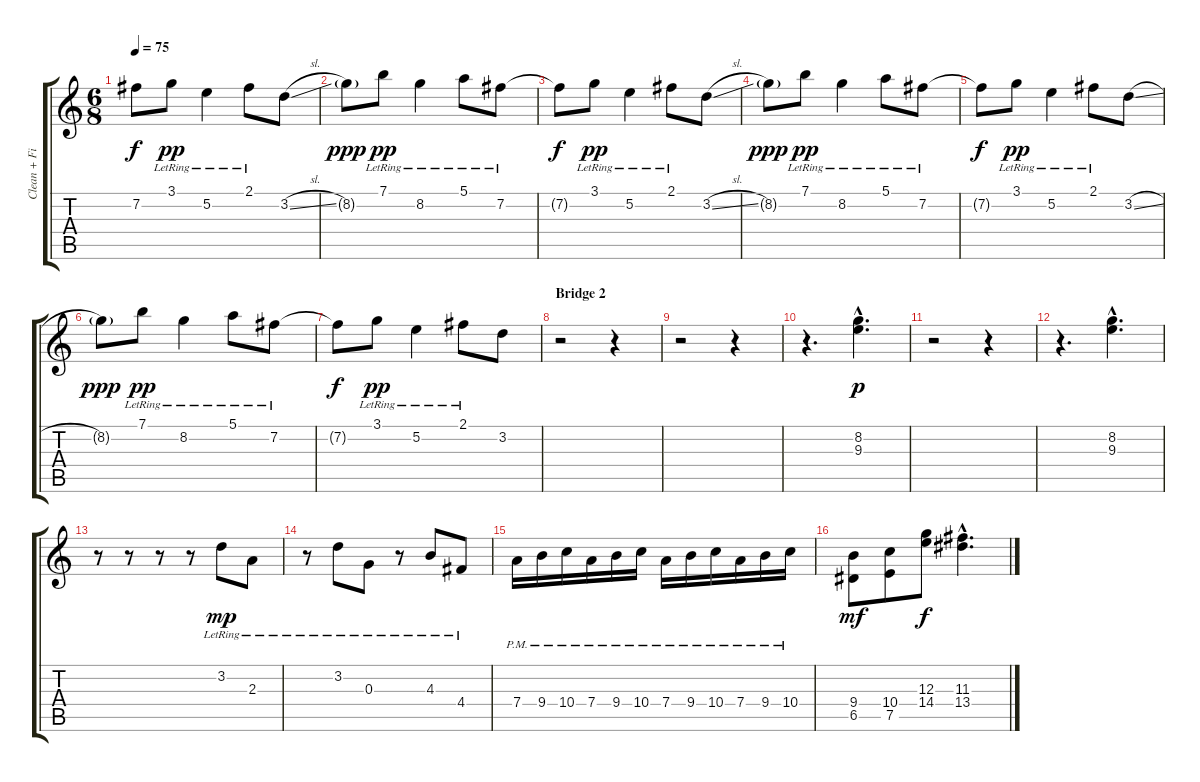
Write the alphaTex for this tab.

\track ("Clean + Fills" "Clean + Fi") {instrument electricguitarjazz}
\staff {score tabs}
\tuning (E4 B3 G3 D3 A2 E2) {hide}
\ts (6 8)
\tempo 75
\clef g2
\ks c
7.2{t}.8{dy f} 3.1{lr}.8{dy pp} 5.2{lr}.4 2.1{lr}.8 3.2{sl}.8 |
8.2{g}.8{dy ppp} 7.1{lr}.8{dy pp} 8.2{lr}.4 5.1{lr}.8 7.2{lr}.8 |
7.2{t}.8{dy f} 3.1{lr}.8{dy pp} 5.2{lr}.4 2.1{lr}.8 3.2{sl}.8 |
8.2{g}.8{dy ppp} 7.1{lr}.8{dy pp} 8.2{lr}.4 5.1{lr}.8 7.2{lr}.8 |
7.2{t}.8{dy f} 3.1{lr}.8{dy pp} 5.2{lr}.4 2.1{lr}.8 3.2{sl}.8 |
8.2{g}.8{dy ppp} 7.1{lr}.8{dy pp} 8.2{lr}.4 5.1{lr}.8 7.2{lr}.8 |
7.2{t}.8{dy f} 3.1{lr}.8{dy pp} 5.2{lr}.4 2.1{lr}.8 3.2.8 |
\section ("" "Bridge 2")
r.2 r.4 |
r.2 r.4 |
r.4{d} (8.2{hac} 9.3{hac}).4{d dy p} |
r.2 r.4 |
r.4{d} (8.2{hac} 9.3{hac}).4{d} |
r.8 r.8 r.8 r.8 3.2{lr}.8{dy mp} 2.3{lr}.8 |
r.8 3.2{lr}.8 0.3{lr}.8 r.8 4.3{lr}.8 4.4{lr}.8 |
7.4{pm}.16{instrument electricguitarclean} 9.4{pm}.16 10.4{pm}.16 7.4{pm}.16 9.4{pm}.16 10.4{pm}.16 7.4{pm}.16 9.4{pm}.16 10.4{pm}.16 7.4{pm}.16 9.4{pm}.16 10.4{pm}.16 |
(9.4 6.5).8{dy mf instrument electricguitarjazz} (10.4 7.5).8 (12.3 14.4).8{dy f} (11.3{hac} 13.4{hac}).4{d}
